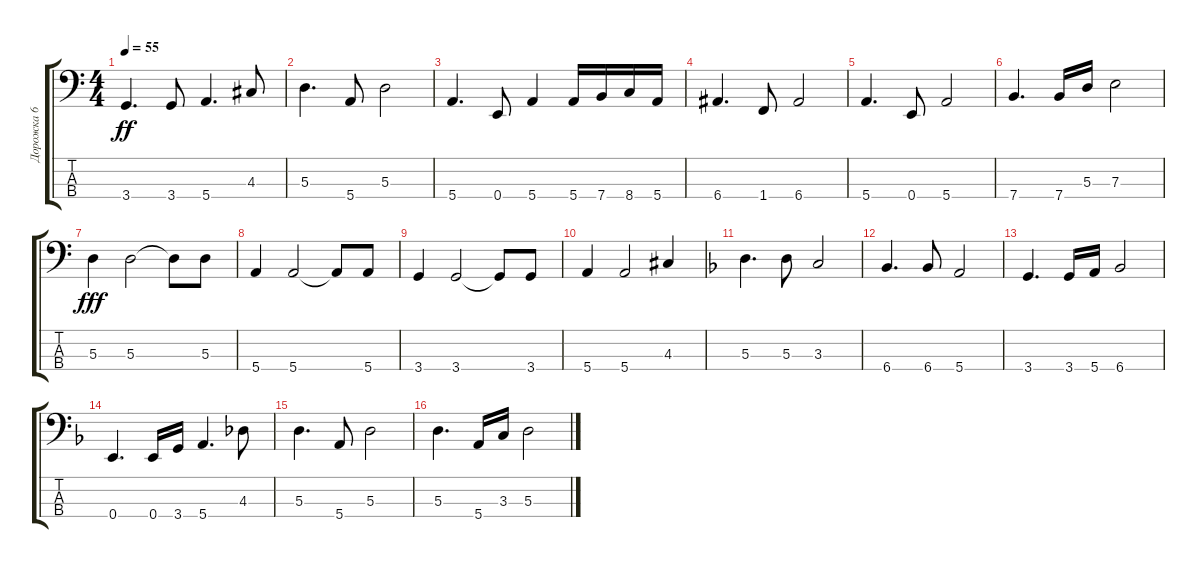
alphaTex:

\track ("Дорожка 6" "Дорожка 6") {instrument electricbassfinger}
\staff {score tabs}
\tuning (G2 D2 A1 E1) {hide}
\ts (4 4)
\tempo 55
\clef f4
\ks aminor
3.4.4{d dy ff} 3.4.8 5.4.4{d} 4.3.8 |
5.3.4{d} 5.4.8 5.3.2 |
5.4.4{d} 0.4.8 5.4.4 5.4.16 7.4.16 8.4.16 5.4.16 |
6.4.4{d} 1.4.8 6.4.2 |
5.4.4{d} 0.4.8 5.4.2 |
7.4.4{d} 7.4.16 5.3.16 7.3.2 |
5.3.4{dy fff} 5.3.2 5.3{t}.8 5.3.8 |
5.4.4 5.4.2 5.4{t}.8 5.4.8 |
3.4.4 3.4.2 3.4{t}.8 3.4.8 |
5.4.4 5.4.2 4.3.4 |
\ks dminor
5.3.4{d} 5.3.8 3.3.2 |
6.4.4{d} 6.4.8 5.4.2 |
3.4.4{d} 3.4.16 5.4.16 6.4.2 |
0.4.4{d} 0.4.16 3.4.16 5.4.4{d} 4.3.8 |
5.3.4{d} 5.4.8 5.3.2 |
5.3.4{d} 5.4.16 3.3.16 5.3.2
